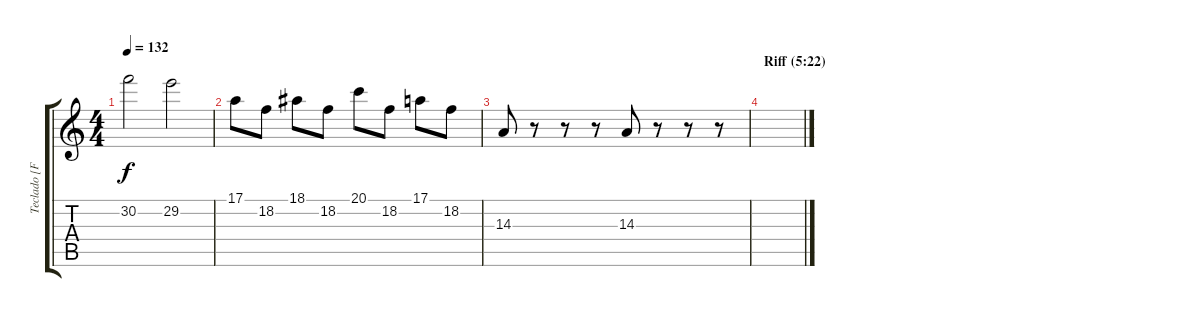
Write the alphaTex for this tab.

\track ("Teclado [Fábio Ribeiro]" "Teclado [F") {instrument vibraphone}
\staff {score tabs}
\tuning (E4 B3 G3 D3 A2 E2) {hide}
\ts (4 4)
\tempo 132
\clef g2
\ks c
30.2.2{dy f} 29.2.2 |
17.1.8 18.2.8 18.1.8 18.2.8 20.1.8 18.2.8 17.1.8 18.2.8 |
14.3.8 r.8 r.8 r.8 14.3.8 r.8 r.8 r.8 |
\section ("" "Riff (5:22)")
